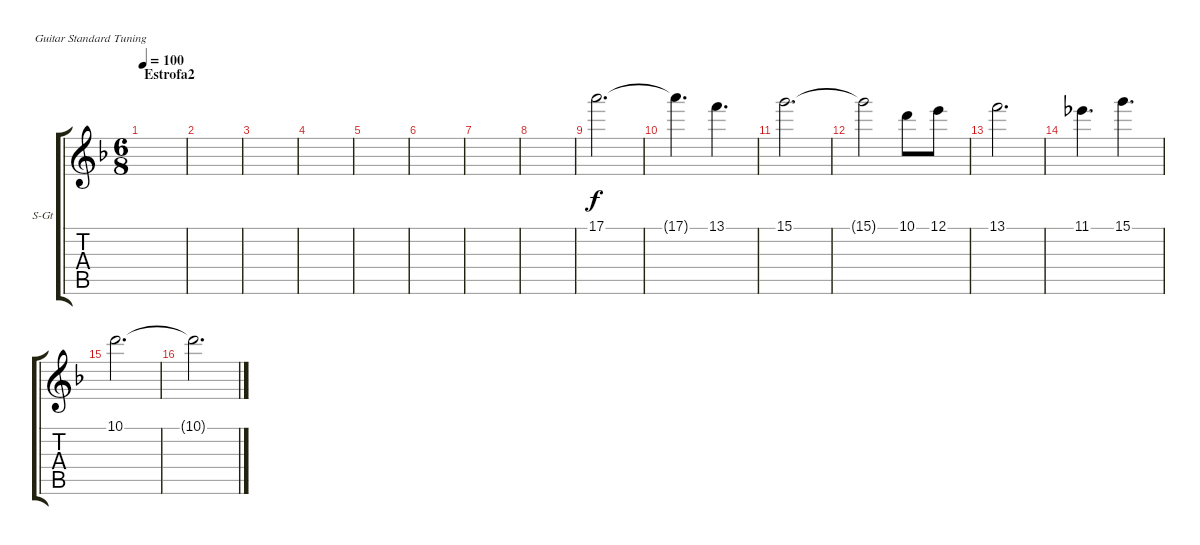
\defaultSystemsLayout 4
\bracketExtendMode groupsimilarinstruments
\firstSystemTrackNameOrientation horizontal
\otherSystemsTrackNameOrientation horizontal
\track ("Teclado" "S-Gt") {instrument fx7echoes}
\staff {score tabs}
\tuning (E4 B3 G3 D3 A2 E2)
\displaytranspose 12
\ts (6 8)
\section ("" "Estrofa2")
\tempo 100
\clef g2
\ks dminor
|
|
|
|
|
|
|
|
17.1.2{d} |
17.1{t}.4{d} 13.1.4{d} |
15.1.2{d} |
15.1{t}.2 10.1.8 12.1.8 |
13.1.2{d} |
11.1.4{d} 15.1.4{d} |
10.1.2{d} |
10.1{t}.2{d}
